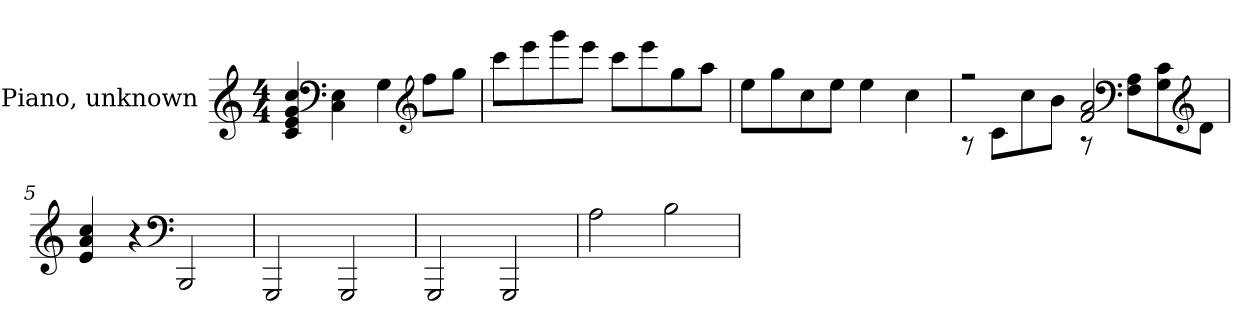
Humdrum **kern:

**kern
*part1
*staff1
*I"Piano, unknown
*I'Pno.
*clefG2
*k[]
*M4/4
*MM120
=1
4c/ 4e/ 4g/ 4cc/
*clefF4
4C\ 4E\
4G\
*clefG2
8ff\L
8gg\J
=2
8ccc\L
8eee\
8ggg\
8eee\J
8ccc\L
8eee\
8gg\
8aa\J
=3
8ee\L
8gg\
8cc\
8ee\J
4ee\
4cc\
=4
*^
2r	8r
.	8c\L
.	8cc\
.	8b\J
2f/ 2a/	8r
*clefF4	*
.	8F\ 8A\L
.	8G\ 8c\
*clefG2	*
.	8d\J
*v	*v
=5
4e/ 4a/ 4cc/
4r
*clefF4
2BBB/
!!LO:LB:g=z
=6
2GGG/
2GGG/
=7
2GGG/
2GGG/
=8
2A\
2B\
=
*-
